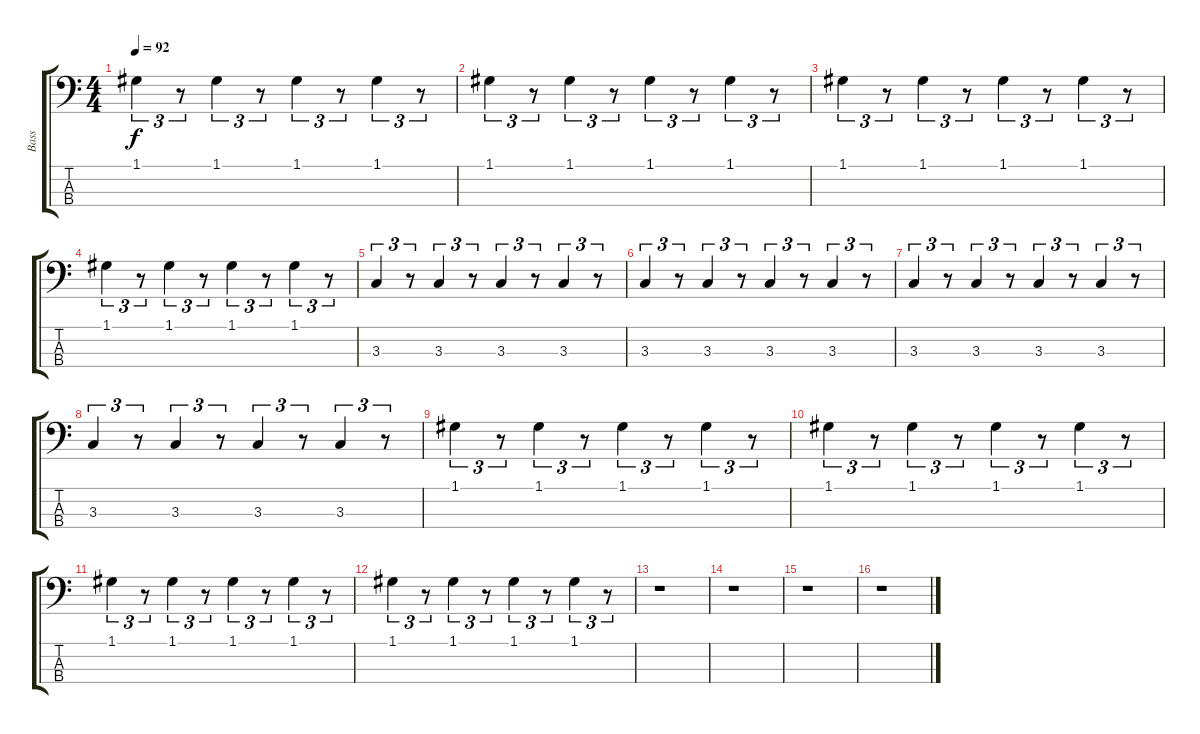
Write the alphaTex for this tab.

\track ("Bass" "Bass") {instrument acousticbass}
\staff {score tabs}
\tuning (G2 D2 A1 E1) {hide}
\ts (4 4)
\tempo 92
\clef f4
\ks c
1.1.4{tu (3 2) dy f} r.8{tu (3 2)} 1.1.4{tu (3 2)} r.8{tu (3 2)} 1.1.4{tu (3 2)} r.8{tu (3 2)} 1.1.4{tu (3 2)} r.8{tu (3 2)} |
1.1.4{tu (3 2)} r.8{tu (3 2)} 1.1.4{tu (3 2)} r.8{tu (3 2)} 1.1.4{tu (3 2)} r.8{tu (3 2)} 1.1.4{tu (3 2)} r.8{tu (3 2)} |
1.1.4{tu (3 2)} r.8{tu (3 2)} 1.1.4{tu (3 2)} r.8{tu (3 2)} 1.1.4{tu (3 2)} r.8{tu (3 2)} 1.1.4{tu (3 2)} r.8{tu (3 2)} |
1.1.4{tu (3 2)} r.8{tu (3 2)} 1.1.4{tu (3 2)} r.8{tu (3 2)} 1.1.4{tu (3 2)} r.8{tu (3 2)} 1.1.4{tu (3 2)} r.8{tu (3 2)} |
3.3.4{tu (3 2)} r.8{tu (3 2)} 3.3.4{tu (3 2)} r.8{tu (3 2)} 3.3.4{tu (3 2)} r.8{tu (3 2)} 3.3.4{tu (3 2)} r.8{tu (3 2)} |
3.3.4{tu (3 2)} r.8{tu (3 2)} 3.3.4{tu (3 2)} r.8{tu (3 2)} 3.3.4{tu (3 2)} r.8{tu (3 2)} 3.3.4{tu (3 2)} r.8{tu (3 2)} |
3.3.4{tu (3 2)} r.8{tu (3 2)} 3.3.4{tu (3 2)} r.8{tu (3 2)} 3.3.4{tu (3 2)} r.8{tu (3 2)} 3.3.4{tu (3 2)} r.8{tu (3 2)} |
3.3.4{tu (3 2)} r.8{tu (3 2)} 3.3.4{tu (3 2)} r.8{tu (3 2)} 3.3.4{tu (3 2)} r.8{tu (3 2)} 3.3.4{tu (3 2)} r.8{tu (3 2)} |
1.1.4{tu (3 2)} r.8{tu (3 2)} 1.1.4{tu (3 2)} r.8{tu (3 2)} 1.1.4{tu (3 2)} r.8{tu (3 2)} 1.1.4{tu (3 2)} r.8{tu (3 2)} |
1.1.4{tu (3 2)} r.8{tu (3 2)} 1.1.4{tu (3 2)} r.8{tu (3 2)} 1.1.4{tu (3 2)} r.8{tu (3 2)} 1.1.4{tu (3 2)} r.8{tu (3 2)} |
1.1.4{tu (3 2)} r.8{tu (3 2)} 1.1.4{tu (3 2)} r.8{tu (3 2)} 1.1.4{tu (3 2)} r.8{tu (3 2)} 1.1.4{tu (3 2)} r.8{tu (3 2)} |
1.1.4{tu (3 2)} r.8{tu (3 2)} 1.1.4{tu (3 2)} r.8{tu (3 2)} 1.1.4{tu (3 2)} r.8{tu (3 2)} 1.1.4{tu (3 2)} r.8{tu (3 2)} |
r.1 |
r.1 |
r.1 |
r.1
